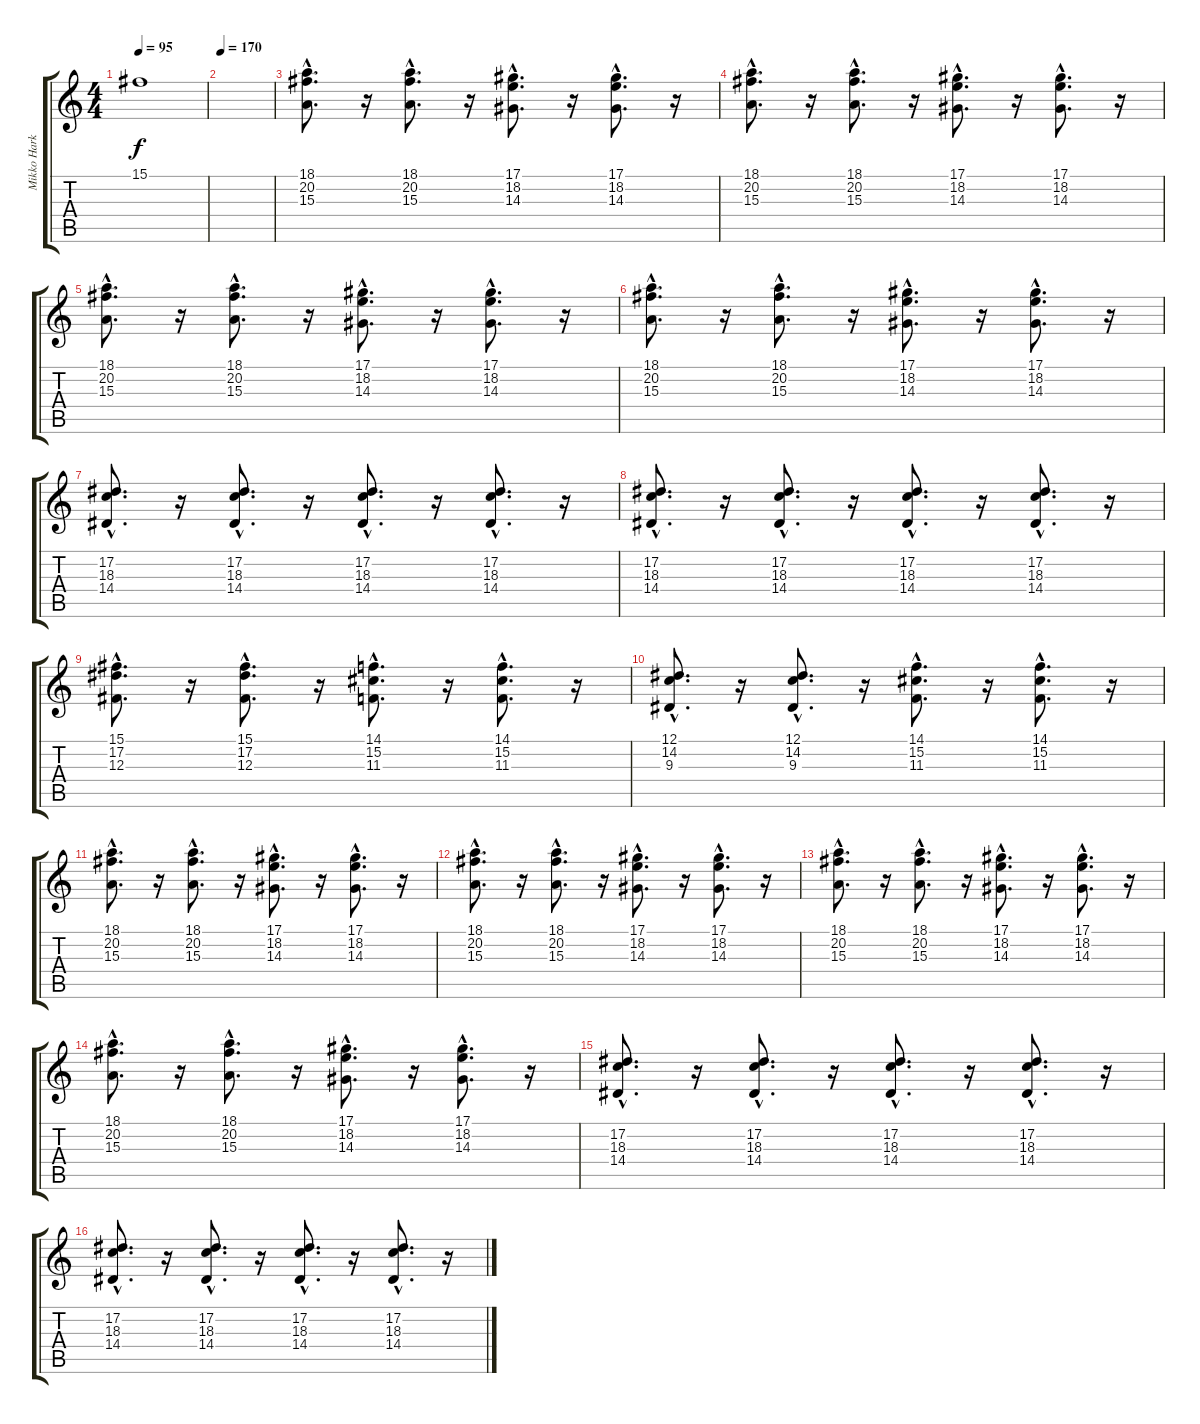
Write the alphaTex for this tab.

\track ("Mikko Harkin" "Mikko Hark") {instrument stringensemble1}
\staff {score tabs}
\tuning (Eb4 Bb3 Gb3 Db3 Ab2 Eb2) {hide}
\ts (4 4)
\tempo 95
\clef g2
\ks c
15.1{t}.1{dy f} |
\tempo 170
|
(18.1{hac} 20.2{hac} 15.3{hac}).8{d} r.16 (18.1{hac} 20.2{hac} 15.3{hac}).8{d} r.16 (17.1{hac} 18.2{hac} 14.3{hac}).8{d} r.16 (17.1{hac} 18.2{hac} 14.3{hac}).8{d} r.16 |
(18.1{hac} 20.2{hac} 15.3{hac}).8{d} r.16 (18.1{hac} 20.2{hac} 15.3{hac}).8{d} r.16 (17.1{hac} 18.2{hac} 14.3{hac}).8{d} r.16 (17.1{hac} 18.2{hac} 14.3{hac}).8{d} r.16 |
(18.1{hac} 20.2{hac} 15.3{hac}).8{d} r.16 (18.1{hac} 20.2{hac} 15.3{hac}).8{d} r.16 (17.1{hac} 18.2{hac} 14.3{hac}).8{d} r.16 (17.1{hac} 18.2{hac} 14.3{hac}).8{d} r.16 |
(18.1{hac} 20.2{hac} 15.3{hac}).8{d} r.16 (18.1{hac} 20.2{hac} 15.3{hac}).8{d} r.16 (17.1{hac} 18.2{hac} 14.3{hac}).8{d} r.16 (17.1{hac} 18.2{hac} 14.3{hac}).8{d} r.16 |
(17.2{hac} 18.3{hac} 14.4{hac}).8{d} r.16 (17.2{hac} 18.3{hac} 14.4{hac}).8{d} r.16 (17.2{hac} 18.3{hac} 14.4{hac}).8{d} r.16 (17.2{hac} 18.3{hac} 14.4{hac}).8{d} r.16 |
(17.2{hac} 18.3{hac} 14.4{hac}).8{d} r.16 (17.2{hac} 18.3{hac} 14.4{hac}).8{d} r.16 (17.2{hac} 18.3{hac} 14.4{hac}).8{d} r.16 (17.2{hac} 18.3{hac} 14.4{hac}).8{d} r.16 |
(15.1{hac} 17.2{hac} 12.3{hac}).8{d} r.16 (15.1{hac} 17.2{hac} 12.3{hac}).8{d} r.16 (14.1{hac} 15.2{hac} 11.3{hac}).8{d} r.16 (14.1{hac} 15.2{hac} 11.3{hac}).8{d} r.16 |
(12.1{hac} 14.2{hac} 9.3{hac}).8{d} r.16 (12.1{hac} 14.2{hac} 9.3{hac}).8{d} r.16 (14.1{hac} 15.2{hac} 11.3{hac}).8{d} r.16 (14.1{hac} 15.2{hac} 11.3{hac}).8{d} r.16 |
(18.1{hac} 20.2{hac} 15.3{hac}).8{d} r.16 (18.1{hac} 20.2{hac} 15.3{hac}).8{d} r.16 (17.1{hac} 18.2{hac} 14.3{hac}).8{d} r.16 (17.1{hac} 18.2{hac} 14.3{hac}).8{d} r.16 |
(18.1{hac} 20.2{hac} 15.3{hac}).8{d} r.16 (18.1{hac} 20.2{hac} 15.3{hac}).8{d} r.16 (17.1{hac} 18.2{hac} 14.3{hac}).8{d} r.16 (17.1{hac} 18.2{hac} 14.3{hac}).8{d} r.16 |
(18.1{hac} 20.2{hac} 15.3{hac}).8{d} r.16 (18.1{hac} 20.2{hac} 15.3{hac}).8{d} r.16 (17.1{hac} 18.2{hac} 14.3{hac}).8{d} r.16 (17.1{hac} 18.2{hac} 14.3{hac}).8{d} r.16 |
(18.1{hac} 20.2{hac} 15.3{hac}).8{d} r.16 (18.1{hac} 20.2{hac} 15.3{hac}).8{d} r.16 (17.1{hac} 18.2{hac} 14.3{hac}).8{d} r.16 (17.1{hac} 18.2{hac} 14.3{hac}).8{d} r.16 |
(17.2{hac} 18.3{hac} 14.4{hac}).8{d} r.16 (17.2{hac} 18.3{hac} 14.4{hac}).8{d} r.16 (17.2{hac} 18.3{hac} 14.4{hac}).8{d} r.16 (17.2{hac} 18.3{hac} 14.4{hac}).8{d} r.16 |
(17.2{hac} 18.3{hac} 14.4{hac}).8{d} r.16 (17.2{hac} 18.3{hac} 14.4{hac}).8{d} r.16 (17.2{hac} 18.3{hac} 14.4{hac}).8{d} r.16 (17.2{hac} 18.3{hac} 14.4{hac}).8{d} r.16
